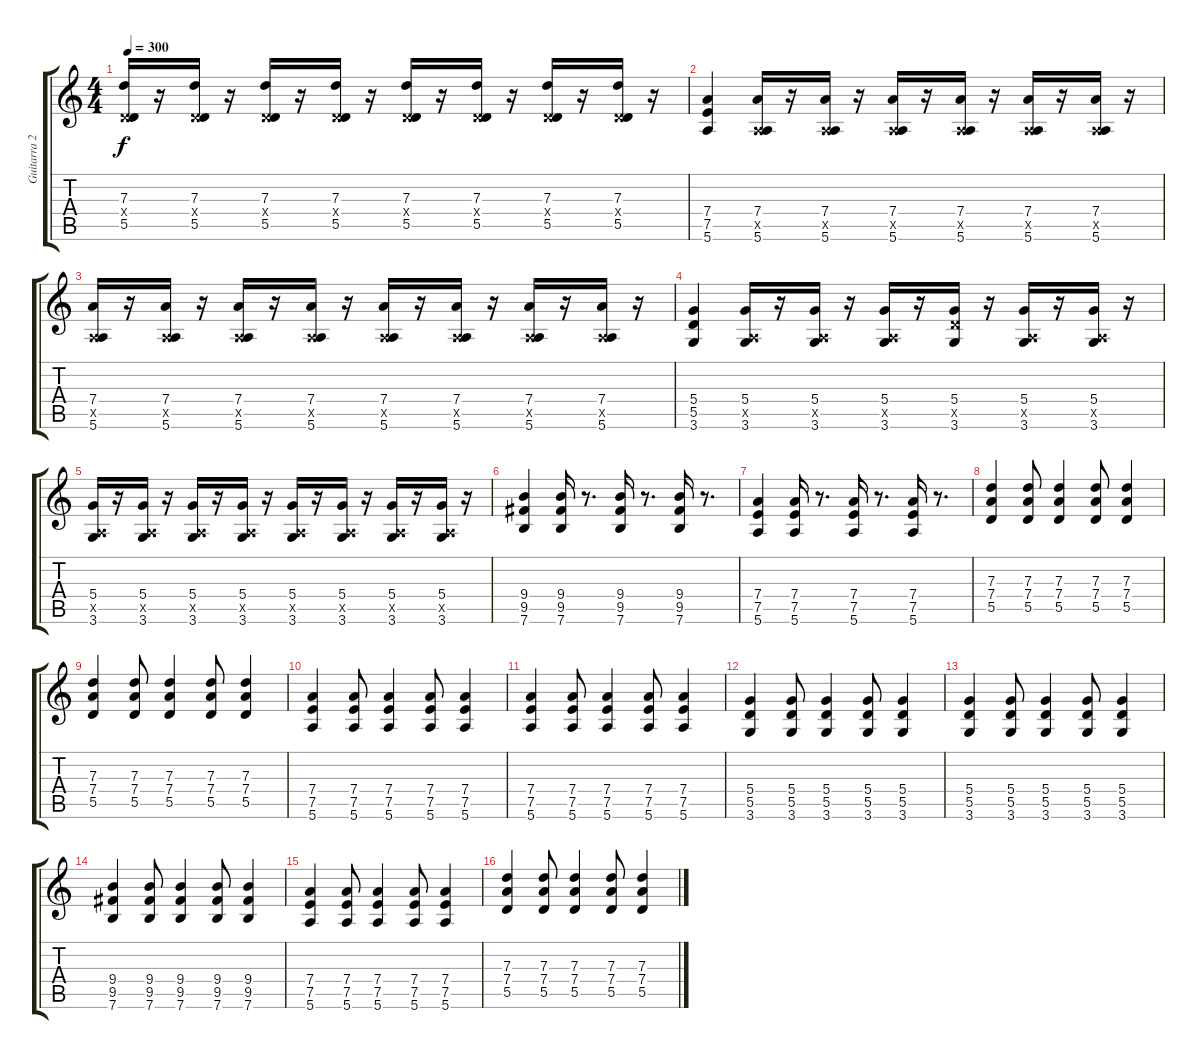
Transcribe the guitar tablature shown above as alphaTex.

\track ("Guitarra 2 - Erik" "Guitarra 2") {instrument distortionguitar}
\staff {score tabs}
\tuning (E4 B3 G3 D3 A2 E2) {hide}
\ts (4 4)
\tempo 300
\clef g2
\ks c
(7.3 0.4{x} 5.5).16{dy f} r.16 (7.3 0.4{x} 5.5).16 r.16 (7.3 0.4{x} 5.5).16 r.16 (7.3 0.4{x} 5.5).16 r.16 (7.3 0.4{x} 5.5).16 r.16 (7.3 0.4{x} 5.5).16 r.16 (7.3 0.4{x} 5.5).16 r.16 (7.3 0.4{x} 5.5).16 r.16 |
(7.4 7.5 5.6).4 (7.4 0.5{x} 5.6).16 r.16 (7.4 0.5{x} 5.6).16 r.16 (7.4 0.5{x} 5.6).16 r.16 (7.4 0.5{x} 5.6).16 r.16 (7.4 0.5{x} 5.6).16 r.16 (7.4 0.5{x} 5.6).16 r.16 |
(7.4 0.5{x} 5.6).16 r.16 (7.4 0.5{x} 5.6).16 r.16 (7.4 0.5{x} 5.6).16 r.16 (7.4 0.5{x} 5.6).16 r.16 (7.4 0.5{x} 5.6).16 r.16 (7.4 0.5{x} 5.6).16 r.16 (7.4 0.5{x} 5.6).16 r.16 (7.4 0.5{x} 5.6).16 r.16 |
(5.4 5.5 3.6).4 (5.4 0.5{x} 3.6).16 r.16 (5.4 0.5{x} 3.6).16 r.16 (5.4 0.5{x} 3.6).16 r.16 (5.4 5.5{x} 3.6).16 r.16 (5.4 0.5{x} 3.6).16 r.16 (5.4 0.5{x} 3.6).16 r.16 |
(5.4 0.5{x} 3.6).16 r.16 (5.4 0.5{x} 3.6).16 r.16 (5.4 0.5{x} 3.6).16 r.16 (5.4 0.5{x} 3.6).16 r.16 (5.4 0.5{x} 3.6).16 r.16 (5.4 0.5{x} 3.6).16 r.16 (5.4 0.5{x} 3.6).16 r.16 (5.4 0.5{x} 3.6).16 r.16 |
(9.4 9.5 7.6).4 (9.4 9.5 7.6).16 r.8{d} (9.4 9.5 7.6).16 r.8{d} (9.4 9.5 7.6).16 r.8{d} |
(7.4 7.5 5.6).4 (7.4 7.5 5.6).16 r.8{d} (7.4 7.5 5.6).16 r.8{d} (7.4 7.5 5.6).16 r.8{d} |
(7.3 7.4 5.5).4 (7.3 7.4 5.5).8 (7.3 7.4 5.5).4 (7.3 7.4 5.5).8 (7.3 7.4 5.5).4 |
(7.3 7.4 5.5).4 (7.3 7.4 5.5).8 (7.3 7.4 5.5).4 (7.3 7.4 5.5).8 (7.3 7.4 5.5).4 |
(7.4 7.5 5.6).4 (7.4 7.5 5.6).8 (7.4 7.5 5.6).4 (7.4 7.5 5.6).8 (7.4 7.5 5.6).4 |
(7.4 7.5 5.6).4 (7.4 7.5 5.6).8 (7.4 7.5 5.6).4 (7.4 7.5 5.6).8 (7.4 7.5 5.6).4 |
(5.4 5.5 3.6).4 (5.4 5.5 3.6).8 (5.4 5.5 3.6).4 (5.4 5.5 3.6).8 (5.4 5.5 3.6).4 |
(5.4 5.5 3.6).4 (5.4 5.5 3.6).8 (5.4 5.5 3.6).4 (5.4 5.5 3.6).8 (5.4 5.5 3.6).4 |
(9.4 9.5 7.6).4 (9.4 9.5 7.6).8 (9.4 9.5 7.6).4 (9.4 9.5 7.6).8 (9.4 9.5 7.6).4 |
(7.4 7.5 5.6).4 (7.4 7.5 5.6).8 (7.4 7.5 5.6).4 (7.4 7.5 5.6).8 (7.4 7.5 5.6).4 |
(7.3 7.4 5.5).4 (7.3 7.4 5.5).8 (7.3 7.4 5.5).4 (7.3 7.4 5.5).8 (7.3 7.4 5.5).4
